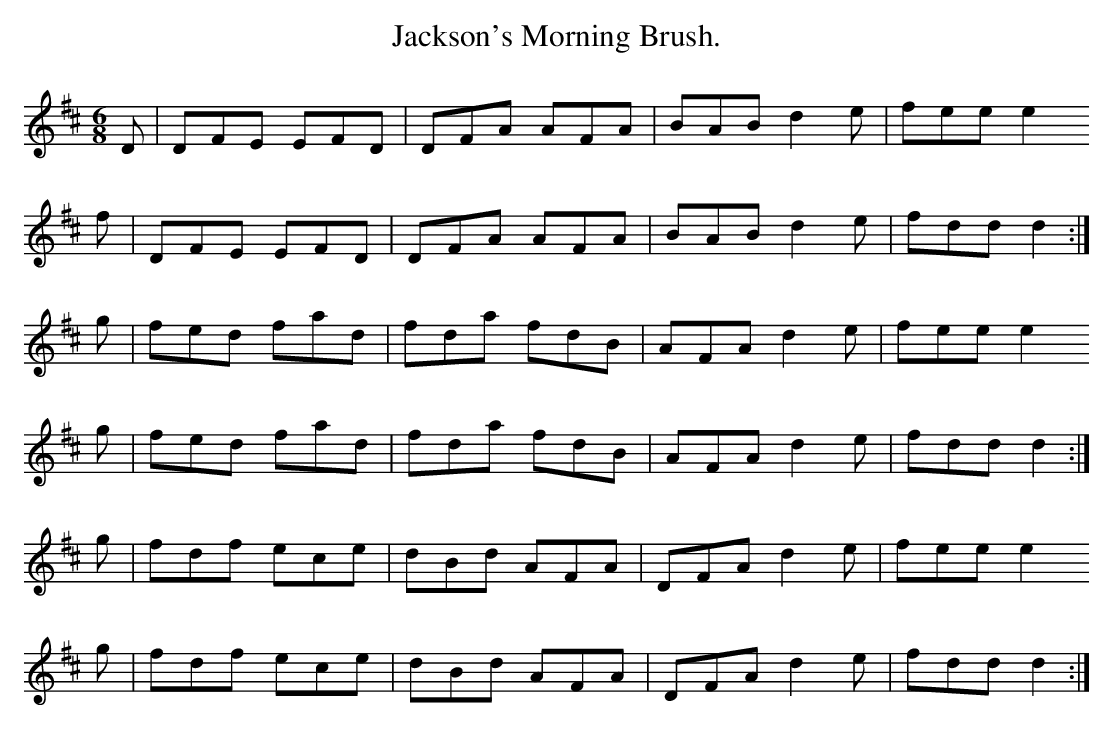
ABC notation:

X:1
T:Jackson's Morning Brush.
L:1/8
M:6/8
K:D
D|DFE EFD|DFA AFA|BAB d2e|fee e2
f|DFE EFD|DFA AFA|BAB d2e|fdd d2:|
g|fed fad|fda fdB|AFA d2e|fee e2
g|fed fad|fda fdB|AFA d2e|fdd d2:|
g|fdf ece|dBd AFA|DFA d2e|fee e2
g|fdf ece|dBd AFA|DFA d2e|fdd d2:|
